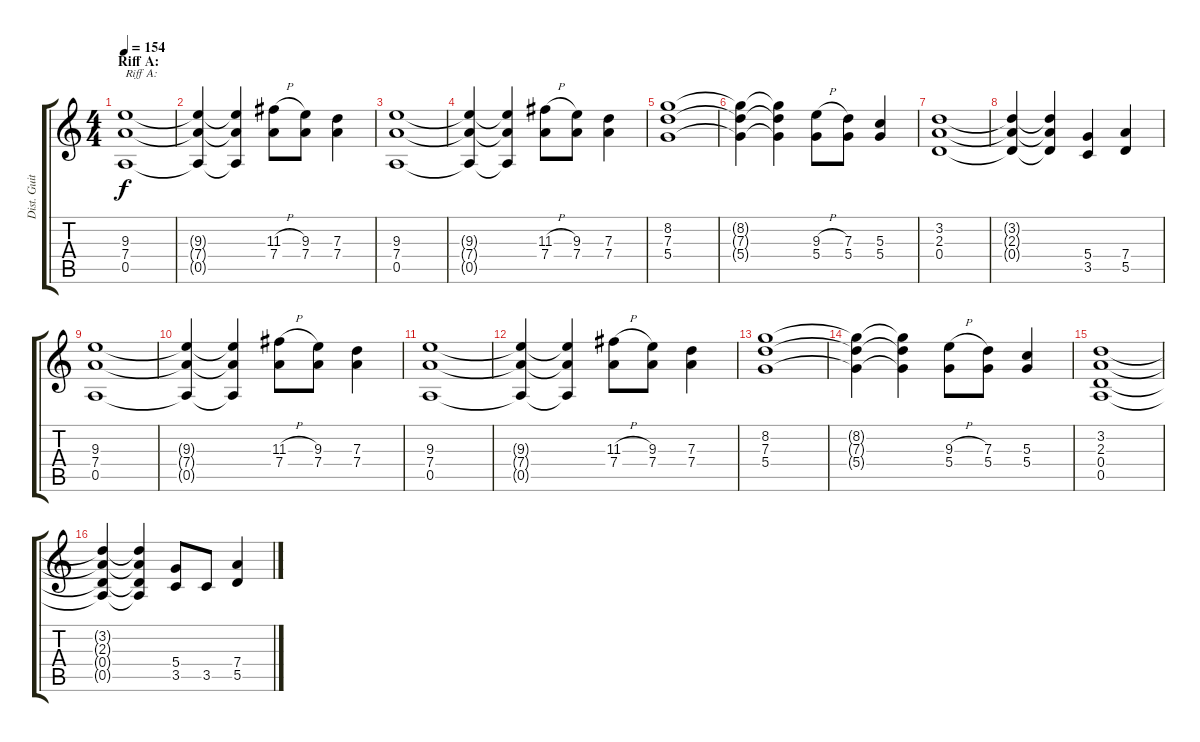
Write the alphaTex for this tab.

\track ("Dist. Guitar 2" "Dist. Guit") {instrument distortionguitar}
\staff {score tabs}
\tuning (E4 B3 G3 D3 A2 E2) {hide}
\ts (4 4)
\section ("" "Riff A:")
\tempo 154
\clef g2
\ks c
(9.3 7.4 0.5).1{txt "Riff A:" dy f} |
(9.3{t} 7.4{t} 0.5{t}).4 (9.3{t} 7.4{t} 0.5{t}).4 (11.3{h} 7.4).8 (9.3 7.4).8 (7.3 7.4).4 |
(9.3 7.4 0.5).1 |
(9.3{t} 7.4{t} 0.5{t}).4 (9.3{t} 7.4{t} 0.5{t}).4 (11.3{h} 7.4).8 (9.3 7.4).8 (7.3 7.4).4 |
(8.2 7.3 5.4).1 |
(8.2{t} 7.3{t} 5.4{t}).4 (8.2{t} 7.3{t} 5.4{t}).4 (9.3{h} 5.4).8 (7.3 5.4).8 (5.3 5.4).4 |
(3.2 2.3 0.4).1 |
(3.2{t} 2.3{t} 0.4{t}).4 (3.2{t} 2.3{t} 0.4{t}).4 (5.4 3.5).4 (7.4 5.5).4 |
(9.3 7.4 0.5).1 |
(9.3{t} 7.4{t} 0.5{t}).4 (9.3{t} 7.4{t} 0.5{t}).4 (11.3{h} 7.4).8 (9.3 7.4).8 (7.3 7.4).4 |
(9.3 7.4 0.5).1 |
(9.3{t} 7.4{t} 0.5{t}).4 (9.3{t} 7.4{t} 0.5{t}).4 (11.3{h} 7.4).8 (9.3 7.4).8 (7.3 7.4).4 |
(8.2 7.3 5.4).1 |
(8.2{t} 7.3{t} 5.4{t}).4 (8.2{t} 7.3{t} 5.4{t}).4 (9.3{h} 5.4).8 (7.3 5.4).8 (5.3 5.4).4 |
(3.2 2.3 0.4 0.5).1 |
(3.2{t} 2.3{t} 0.4{t} 0.5{t}).4 (3.2{t} 2.3{t} 0.4{t} 0.5{t}).4 (5.4 3.5).8 3.5.8 (7.4 5.5).4
